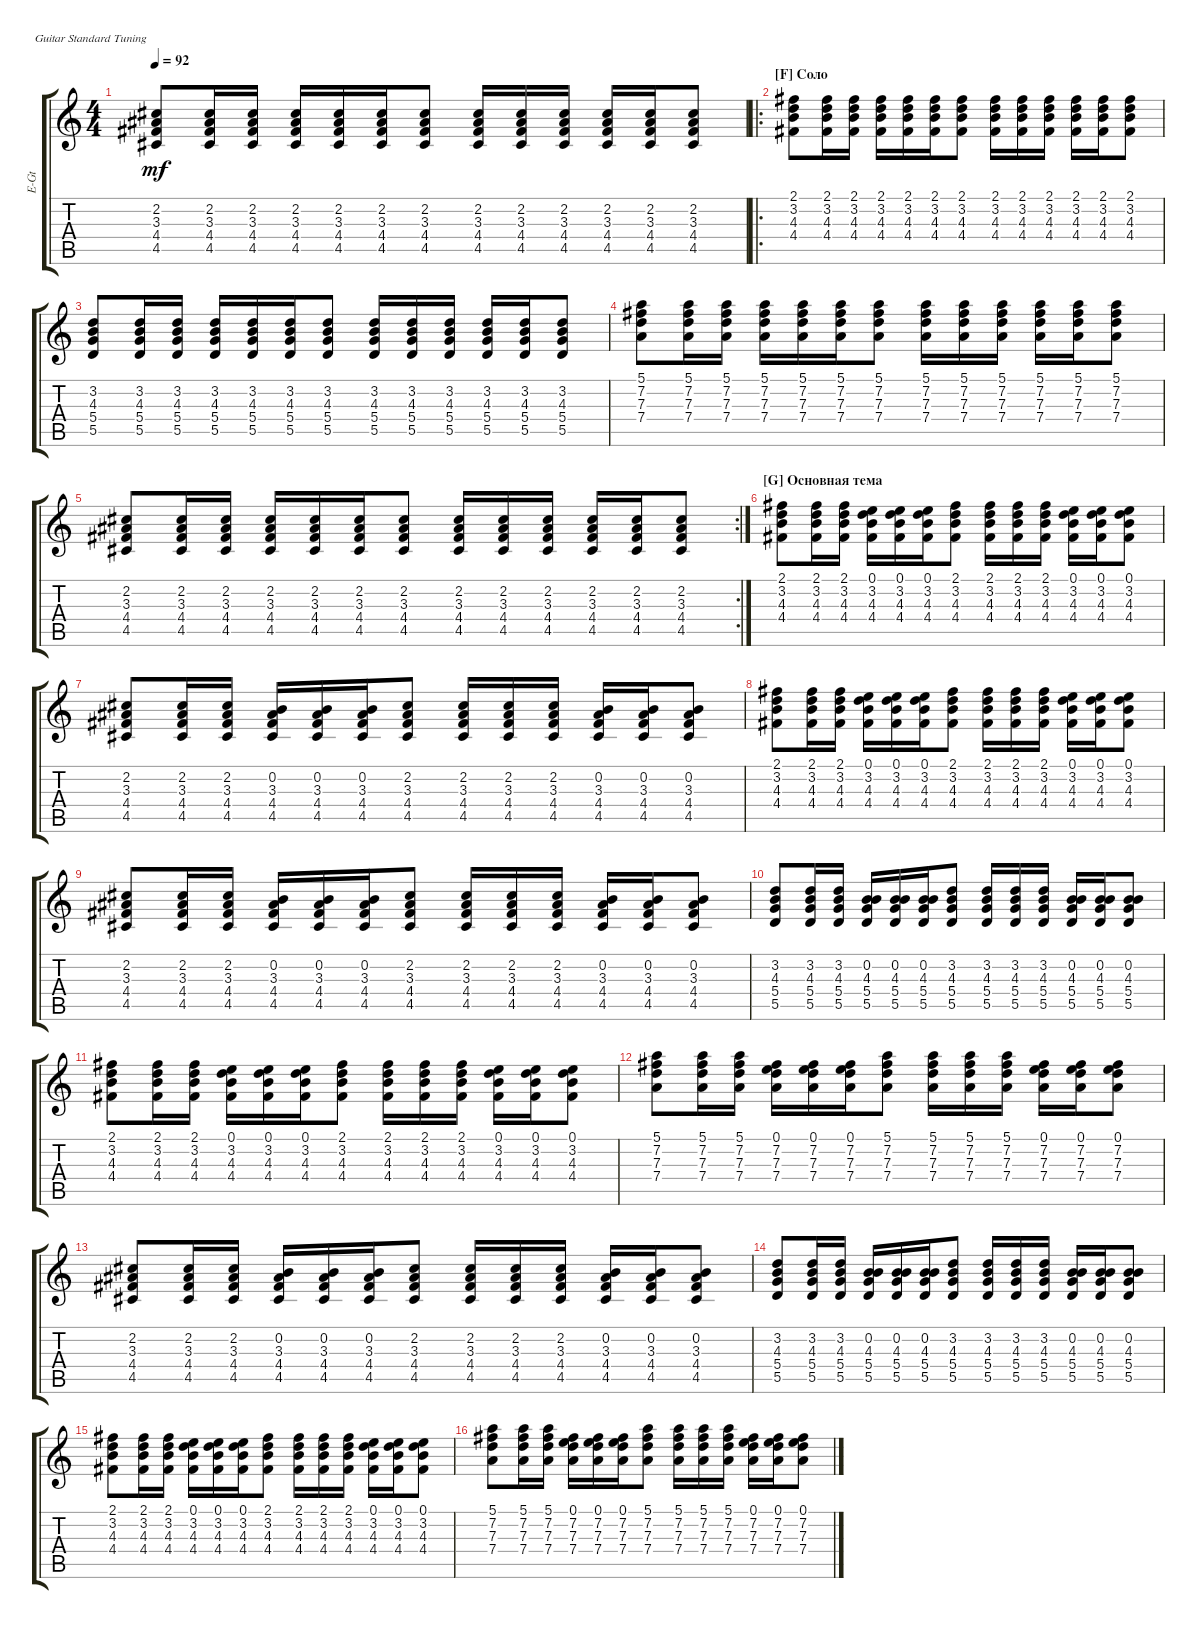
\track ("Electric Guitar" "E-Gt") {instrument electricguitarclean}
\staff {score tabs}
\tuning (E4 B3 G3 D3 A2 E2)
\ts (4 4)
\tempo 92
\clef g2
\ks c
(4.5 4.4 3.3 2.2).8{dy mf} (4.5 4.4 3.3 2.2).16 (4.5 4.4 3.3 2.2).16 (4.5 4.4 3.3 2.2).16 (4.5 4.4 3.3 2.2).16 (4.5 4.4 3.3 2.2).16 (4.5 4.4 3.3 2.2).8 (4.5 4.4 3.3 2.2).16 (4.5 4.4 3.3 2.2).16 (4.5 4.4 3.3 2.2).16 (4.5 4.4 3.3 2.2).16 (4.5 4.4 3.3 2.2).16 (4.5 4.4 3.3 2.2).8 |
\ro
\section ("F" "Соло")
(4.4 4.3 3.2 2.1).8 (4.4 4.3 3.2 2.1).16 (4.4 4.3 3.2 2.1).16 (4.4 4.3 3.2 2.1).16 (4.4 4.3 3.2 2.1).16 (4.4 4.3 3.2 2.1).16 (4.4 4.3 3.2 2.1).8 (4.4 4.3 3.2 2.1).16 (4.4 4.3 3.2 2.1).16 (4.4 4.3 3.2 2.1).16 (4.4 4.3 3.2 2.1).16 (4.4 4.3 3.2 2.1).16 (4.4 4.3 3.2 2.1).8 |
(5.5 5.4 4.3 3.2).8 (5.5 5.4 4.3 3.2).16 (5.5 5.4 4.3 3.2).16 (5.5 5.4 4.3 3.2).16 (5.5 5.4 4.3 3.2).16 (5.5 5.4 4.3 3.2).16 (5.5 5.4 4.3 3.2).8 (5.5 5.4 4.3 3.2).16 (5.5 5.4 4.3 3.2).16 (5.5 5.4 4.3 3.2).16 (5.5 5.4 4.3 3.2).16 (5.5 5.4 4.3 3.2).16 (5.5 5.4 4.3 3.2).8 |
(7.4 7.3 7.2 5.1).8 (7.4 7.3 7.2 5.1).16 (7.4 7.3 7.2 5.1).16 (7.4 7.3 7.2 5.1).16 (7.4 7.3 7.2 5.1).16 (7.4 7.3 7.2 5.1).16 (7.4 7.3 7.2 5.1).8 (7.4 7.3 7.2 5.1).16 (7.4 7.3 7.2 5.1).16 (7.4 7.3 7.2 5.1).16 (7.4 7.3 7.2 5.1).16 (7.4 7.3 7.2 5.1).16 (7.4 7.3 7.2 5.1).8 |
\rc 2
(4.5 4.4 3.3 2.2).8 (4.5 4.4 3.3 2.2).16 (4.5 4.4 3.3 2.2).16 (4.5 4.4 3.3 2.2).16 (4.5 4.4 3.3 2.2).16 (4.5 4.4 3.3 2.2).16 (4.5 4.4 3.3 2.2).8 (4.5 4.4 3.3 2.2).16 (4.5 4.4 3.3 2.2).16 (4.5 4.4 3.3 2.2).16 (4.5 4.4 3.3 2.2).16 (4.5 4.4 3.3 2.2).16 (4.5 4.4 3.3 2.2).8 |
\section ("G" "Основная тема")
(4.4 4.3 3.2 2.1).8 (4.4 4.3 3.2 2.1).16 (4.4 4.3 3.2 2.1).16 (4.4 4.3 0.1 3.2).16 (4.4 4.3 0.1 3.2).16 (4.4 4.3 0.1 3.2).16 (4.4 4.3 2.1 3.2).8 (4.4 4.3 3.2 2.1).16 (4.4 4.3 3.2 2.1).16 (4.4 4.3 3.2 2.1).16 (4.4 4.3 0.1 3.2).16 (4.4 4.3 0.1 3.2).16 (4.4 4.3 0.1 3.2).8 |
(4.5 4.4 3.3 2.2).8 (4.5 4.4 3.3 2.2).16 (4.5 4.4 3.3 2.2).16 (4.5 4.4 3.3 0.2).16 (4.5 4.4 3.3 0.2).16 (4.5 4.4 3.3 0.2).16 (4.5 4.4 3.3 2.2).8 (4.5 4.4 3.3 2.2).16 (4.5 4.4 3.3 2.2).16 (4.5 4.4 3.3 2.2).16 (4.5 4.4 3.3 0.2).16 (4.5 4.4 3.3 0.2).16 (4.5 4.4 3.3 0.2).8 |
(4.4 4.3 3.2 2.1).8 (4.4 4.3 3.2 2.1).16 (4.4 4.3 3.2 2.1).16 (4.4 4.3 3.2 0.1).16 (4.4 4.3 3.2 0.1).16 (4.4 4.3 3.2 0.1).16 (4.4 4.3 3.2 2.1).8 (4.4 4.3 3.2 2.1).16 (4.4 4.3 3.2 2.1).16 (4.4 4.3 3.2 2.1).16 (4.4 4.3 3.2 0.1).16 (4.4 4.3 3.2 0.1).16 (4.4 4.3 3.2 0.1).8 |
(4.5 4.4 3.3 2.2).8 (4.5 4.4 3.3 2.2).16 (4.5 4.4 3.3 2.2).16 (4.5 4.4 3.3 0.2).16 (4.5 4.4 3.3 0.2).16 (4.5 4.4 3.3 0.2).16 (4.5 4.4 3.3 2.2).8 (4.5 4.4 3.3 2.2).16 (4.5 4.4 3.3 2.2).16 (4.5 4.4 3.3 2.2).16 (4.5 4.4 3.3 0.2).16 (4.5 4.4 3.3 0.2).16 (4.5 4.4 3.3 0.2).8 |
(5.5 5.4 4.3 3.2).8 (5.5 5.4 4.3 3.2).16 (5.5 5.4 4.3 3.2).16 (5.5 5.4 4.3 0.2).16 (5.5 5.4 4.3 0.2).16 (5.5 5.4 4.3 0.2).16 (5.5 5.4 4.3 3.2).8 (5.5 5.4 4.3 3.2).16 (5.5 5.4 4.3 3.2).16 (5.5 5.4 4.3 3.2).16 (5.5 5.4 4.3 0.2).16 (5.5 5.4 4.3 0.2).16 (5.5 5.4 4.3 0.2).8 |
(4.4 4.3 3.2 2.1).8 (4.4 4.3 3.2 2.1).16 (4.4 4.3 3.2 2.1).16 (4.4 4.3 3.2 0.1).16 (4.4 4.3 3.2 0.1).16 (4.4 4.3 3.2 0.1).16 (4.4 4.3 3.2 2.1).8 (4.4 4.3 3.2 2.1).16 (4.4 4.3 3.2 2.1).16 (4.4 4.3 3.2 2.1).16 (4.4 4.3 3.2 0.1).16 (4.4 4.3 3.2 0.1).16 (4.4 4.3 3.2 0.1).8 |
(7.4 7.3 7.2 5.1).8 (7.4 7.3 7.2 5.1).16 (7.4 7.3 7.2 5.1).16 (7.4 7.3 7.2 0.1).16 (7.4 7.3 7.2 0.1).16 (7.4 7.3 7.2 0.1).16 (7.4 7.3 7.2 5.1).8 (7.4 7.3 7.2 5.1).16 (7.4 7.3 7.2 5.1).16 (7.4 7.3 7.2 5.1).16 (7.4 7.3 7.2 0.1).16 (7.4 7.3 7.2 0.1).16 (7.4 7.3 7.2 0.1).8 |
(4.5 4.4 3.3 2.2).8 (4.5 4.4 3.3 2.2).16 (4.5 4.4 3.3 2.2).16 (4.5 4.4 3.3 0.2).16 (4.5 4.4 3.3 0.2).16 (4.5 4.4 3.3 0.2).16 (4.5 4.4 3.3 2.2).8 (4.5 4.4 3.3 2.2).16 (4.5 4.4 3.3 2.2).16 (4.5 4.4 3.3 2.2).16 (4.5 4.4 3.3 0.2).16 (4.5 4.4 3.3 0.2).16 (4.5 4.4 3.3 0.2).8 |
(5.5 5.4 4.3 3.2).8 (5.5 5.4 4.3 3.2).16 (5.5 5.4 4.3 3.2).16 (5.5 5.4 4.3 0.2).16 (5.5 5.4 4.3 0.2).16 (5.5 5.4 4.3 0.2).16 (5.5 5.4 4.3 3.2).8 (5.5 5.4 4.3 3.2).16 (5.5 5.4 4.3 3.2).16 (5.5 5.4 4.3 3.2).16 (5.5 5.4 4.3 0.2).16 (5.5 5.4 4.3 0.2).16 (5.5 5.4 4.3 0.2).8 |
(4.4 4.3 3.2 2.1).8 (4.4 4.3 3.2 2.1).16 (4.4 4.3 3.2 2.1).16 (4.4 4.3 3.2 0.1).16 (4.4 4.3 3.2 0.1).16 (4.4 4.3 3.2 0.1).16 (4.4 4.3 3.2 2.1).8 (4.4 4.3 3.2 2.1).16 (4.4 4.3 3.2 2.1).16 (4.4 4.3 3.2 2.1).16 (4.4 4.3 3.2 0.1).16 (4.4 4.3 3.2 0.1).16 (4.4 4.3 3.2 0.1).8 |
(7.4 7.3 7.2 5.1).8 (7.4 7.3 7.2 5.1).16 (7.4 7.3 7.2 5.1).16 (7.4 7.3 7.2 0.1).16 (7.4 7.3 7.2 0.1).16 (7.4 7.3 7.2 0.1).16 (7.4 7.3 7.2 5.1).8 (7.4 7.3 7.2 5.1).16 (7.4 7.3 7.2 5.1).16 (7.4 7.3 7.2 5.1).16 (7.4 7.3 7.2 0.1).16 (7.4 7.3 7.2 0.1).16 (7.4 7.3 7.2 0.1).8
